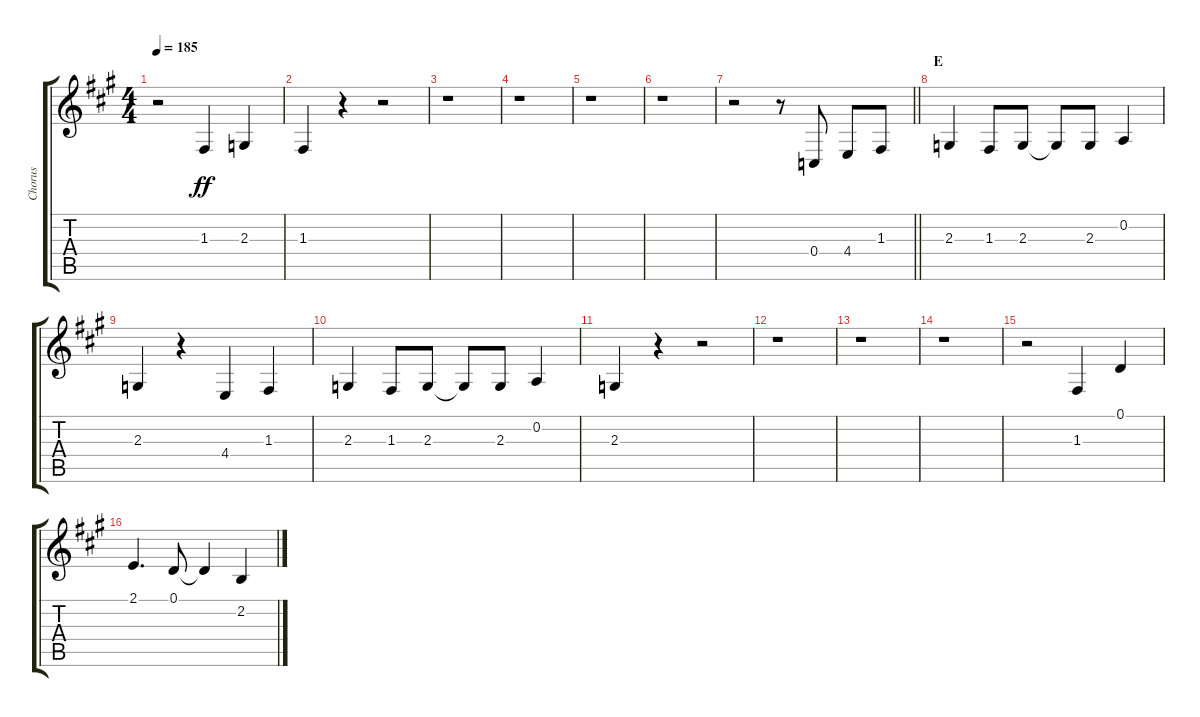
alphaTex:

\track ("Chorus" "Chorus") {instrument voiceoohs}
\staff {score tabs}
\tuning (D4 A3 F3 C3 G2 D2) {hide}
\ts (4 4)
\tempo 185
\clef g2
\ks a
r.2{dy ff} 1.3.4 2.3.4 |
1.3.4 r.4 r.2 |
r.1 |
r.1 |
r.1 |
r.1 |
\barLineRight lightlight
r.2 r.8 0.4.8 4.4.8 1.3.8 |
\section ("" "E")
2.3.4 1.3.8 2.3.8 2.3{t}.8 2.3.8 0.2.4 |
2.3.4 r.4 4.4.4 1.3.4 |
2.3.4 1.3.8 2.3.8 2.3{t}.8 2.3.8 0.2.4 |
2.3.4 r.4 r.2 |
r.1 |
r.1 |
r.1 |
r.2 1.3.4 0.1.4 |
2.1.4{d} 0.1.8 0.1{t}.4 2.2.4
